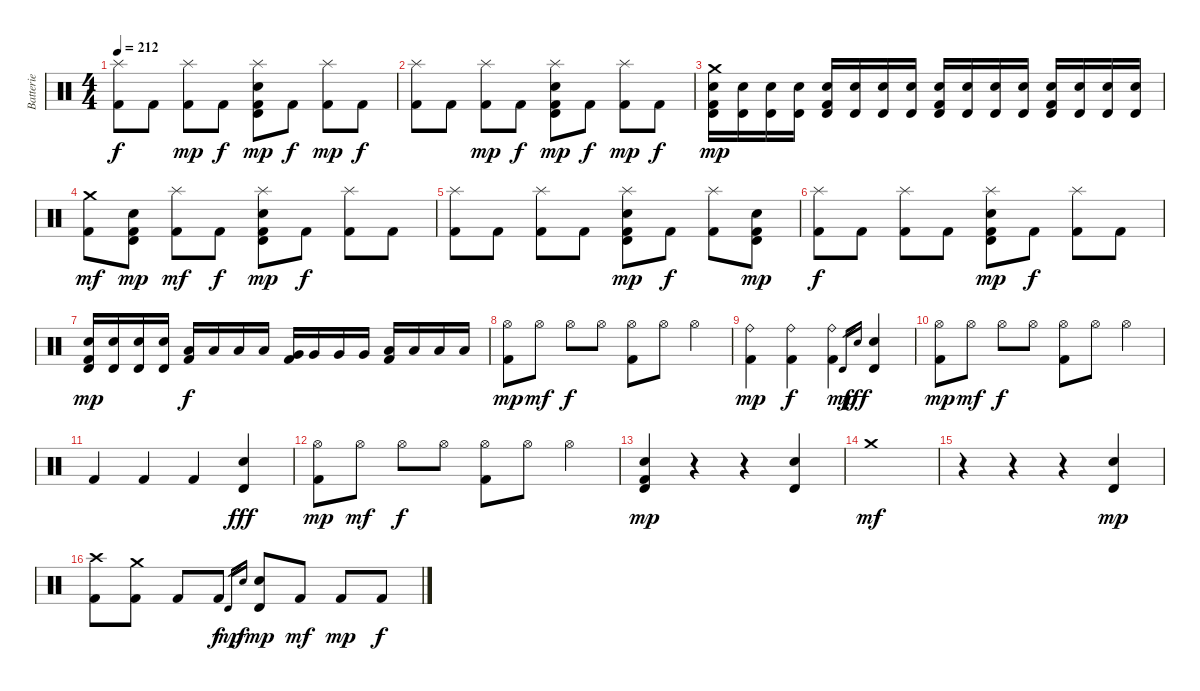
\track ("Batterie" "Batterie") {instrument percussion}
\staff {score}
\articulation defaults
\ts (4 4)
\tempo 212
\clef neutral
\ks c
("Splash (hit)" "Kick (hit) 2").8{dy f} "Kick (hit) 2".8 ("Splash (hit)" "Kick (hit) 2").8{dy mp} "Kick (hit) 2".8{dy f} ("Splash (hit)" "Timbale high (hit)" "Electric Snare (hit)" "Kick (hit) 2").8{dy mp} "Kick (hit) 2".8{dy f} ("Splash (hit)" "Kick (hit) 2").8{dy mp} "Kick (hit) 2".8{dy f} |
("Splash (hit)" "Kick (hit) 2").8 "Kick (hit) 2".8 ("Splash (hit)" "Kick (hit) 2").8{dy mp} "Kick (hit) 2".8{dy f} ("Splash (hit)" "Timbale high (hit)" "Electric Snare (hit)" "Kick (hit) 2").8{dy mp} "Kick (hit) 2".8{dy f} ("Splash (hit)" "Kick (hit) 2").8{dy mp} "Kick (hit) 2".8{dy f} |
("Crash medium (hit)" "Timbale high (hit)" "Electric Snare (hit)" "Kick (hit) 2").16{dy mp} ("Timbale high (hit)" "Electric Snare (hit)").16 ("Timbale high (hit)" "Electric Snare (hit)").16 ("Timbale high (hit)" "Electric Snare (hit)").16 ("Timbale high (hit)" "Electric Snare (hit)" "Kick (hit) 2").16 ("Timbale high (hit)" "Electric Snare (hit)").16 ("Timbale high (hit)" "Electric Snare (hit)").16 ("Timbale high (hit)" "Electric Snare (hit)").16 ("Timbale high (hit)" "Electric Snare (hit)" "Kick (hit) 2").16 ("Timbale high (hit)" "Electric Snare (hit)").16 ("Timbale high (hit)" "Electric Snare (hit)").16 ("Timbale high (hit)" "Electric Snare (hit)").16 ("Timbale high (hit)" "Electric Snare (hit)" "Kick (hit) 2").16 ("Timbale high (hit)" "Electric Snare (hit)").16 ("Timbale high (hit)" "Electric Snare (hit)").16 ("Timbale high (hit)" "Electric Snare (hit)").16 |
("Crash medium (hit)" "Kick (hit) 2").8{dy mf} ("Timbale high (hit)" "Electric Snare (hit)" "Kick (hit) 2").8{dy mp} ("Splash (hit)" "Kick (hit) 2").8{dy mf} "Kick (hit) 2".8{dy f} ("Splash (hit)" "Timbale high (hit)" "Electric Snare (hit)" "Kick (hit) 2").8{dy mp} "Kick (hit) 2".8{dy f} ("Splash (hit)" "Kick (hit) 2").8 "Kick (hit) 2".8 |
("Splash (hit)" "Kick (hit) 2").8 "Kick (hit) 2".8 ("Splash (hit)" "Kick (hit) 2").8 "Kick (hit) 2".8 ("Splash (hit)" "Timbale high (hit)" "Electric Snare (hit)" "Kick (hit) 2").8{dy mp} "Kick (hit) 2".8{dy f} ("Splash (hit)" "Kick (hit) 2").8 ("Timbale high (hit)" "Electric Snare (hit)" "Kick (hit) 2").8{dy mp} |
("Splash (hit)" "Kick (hit) 2").8{dy f} "Kick (hit) 2".8 ("Splash (hit)" "Kick (hit) 2").8 "Kick (hit) 2".8 ("Splash (hit)" "Timbale high (hit)" "Electric Snare (hit)" "Kick (hit) 2").8{dy mp} "Kick (hit) 2".8{dy f} ("Splash (hit)" "Kick (hit) 2").8 "Kick (hit) 2".8 |
("Timbale high (hit)" "Electric Snare (hit)" "Kick (hit) 2").16{dy mp} ("Timbale high (hit)" "Electric Snare (hit)").16 ("Timbale high (hit)" "Electric Snare (hit)").16 ("Timbale high (hit)" "Electric Snare (hit)").16 ("Low Tom (hit)" "Kick (hit) 2").16{dy f} "Low Tom (hit)".16 "Low Tom (hit)".16 "Low Tom (hit)".16 ("Very Low Tom (hit)" "Kick (hit) 2").16 "Very Low Tom (hit)".16 "Very Low Tom (hit)".16 "Very Low Tom (hit)".16 ("Low Floor Tom (hit)" "Kick (hit) 2").16 "Low Floor Tom (hit)".16 "Low Floor Tom (hit)".16 "Low Floor Tom (hit)".16 |
("Hi-Hat (open)" "Kick (hit) 2").8{dy mp} "Hi-Hat (open)".8{dy mf} "Hi-Hat (open)".8{dy f} "Hi-Hat (open)".8 ("Hi-Hat (open)" "Kick (hit) 2").8 "Hi-Hat (open)".8 "Hi-Hat (open)".4 |
("Ride (bell)" "Kick (hit) 2").4{dy mp} ("Ride (bell)" "Kick (hit) 2").4{dy f} ("Ride (bell)" "Kick (hit) 2").4 "Timbale high (hit)".16{gr dy mp} "Electric Snare (hit)".16{gr dy fff} ("Timbale high (hit)" "Electric Snare (hit)").4 |
("Hi-Hat (open)" "Kick (hit) 2").8{dy mp} "Hi-Hat (open)".8{dy mf} "Hi-Hat (open)".8{dy f} "Hi-Hat (open)".8 ("Hi-Hat (open)" "Kick (hit) 2").8 "Hi-Hat (open)".8 "Hi-Hat (open)".4 |
"Kick (hit) 2".4 "Kick (hit) 2".4 "Kick (hit) 2".4 ("Timbale high (hit)" "Electric Snare (hit)").4{dy fff} |
("Hi-Hat (open)" "Kick (hit) 2").8{dy mp} "Hi-Hat (open)".8{dy mf} "Hi-Hat (open)".8{dy f} "Hi-Hat (open)".8 ("Hi-Hat (open)" "Kick (hit) 2").8 "Hi-Hat (open)".8 "Hi-Hat (open)".4 |
("Timbale high (hit)" "Electric Snare (hit)" "Kick (hit) 2").4{dy mp} r.4 r.4 ("Timbale high (hit)" "Electric Snare (hit)").4 |
"Crash medium (hit)".1{dy mf} |
r.4 r.4 r.4 ("Timbale high (hit)" "Electric Snare (hit)").4{dy mp} |
("Crash high (hit)" "Kick (hit) 2").8 ("Crash medium (hit)" "Kick (hit) 2").8 "Kick (hit) 2".8 "Kick (hit) 2".8{dy f} "Timbale high (hit)".16{gr dy mp} "Electric Snare (hit)".16{gr dy f} ("Timbale high (hit)" "Electric Snare (hit)").8{dy mp} "Kick (hit) 2".8{dy mf} "Kick (hit) 2".8{dy mp} "Kick (hit) 2".8{dy f}
